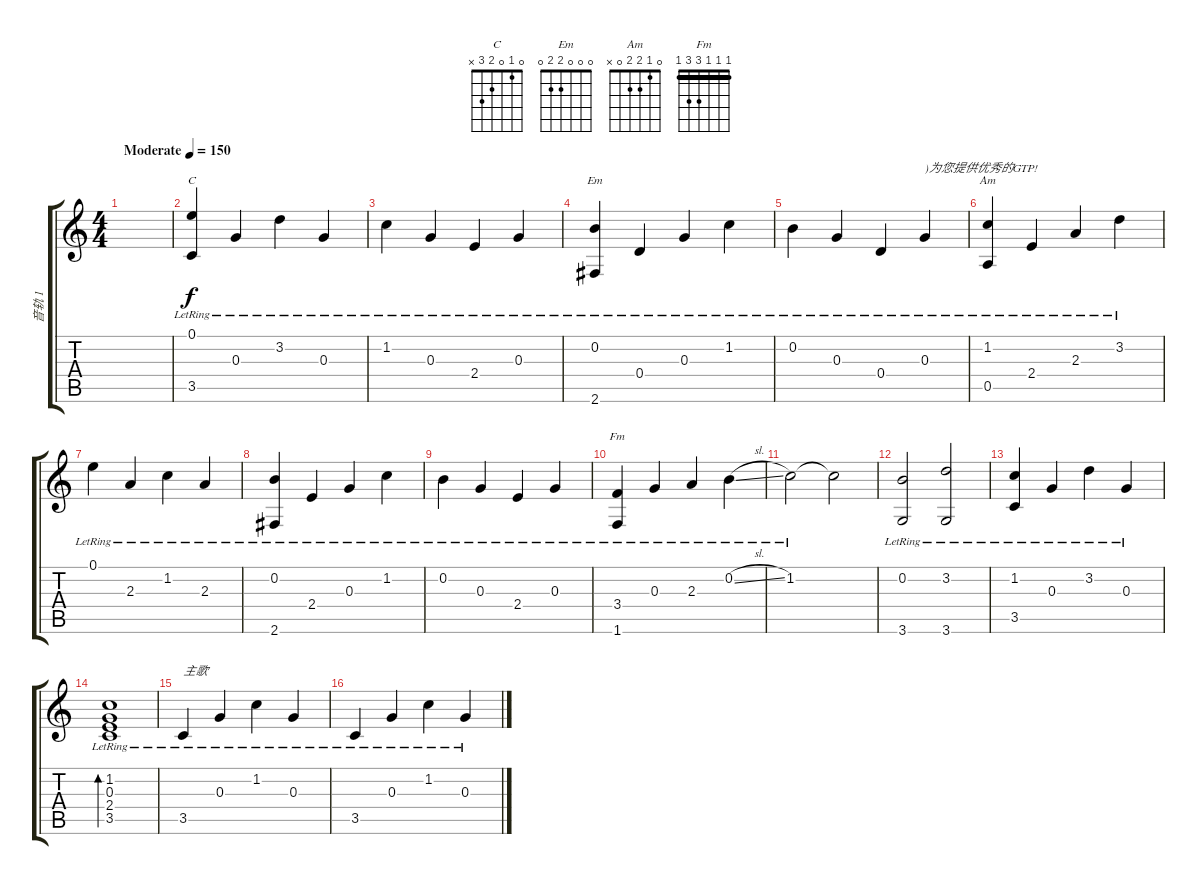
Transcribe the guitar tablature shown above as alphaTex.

\track ("音轨 1" "音轨 1") {instrument acousticguitarnylon}
\staff {score tabs}
\tuning (E4 B3 G3 D3 A2 E2) {hide}
\chord ("C" 0 1 0 2 3 x)
\chord ("Em" 0 0 0 2 2 0)
\chord ("Am" 0 1 2 2 0 x)
\chord ("Fm" 1 1 1 3 3 1) {barre 1}
\ts (4 4)
\tempo (150 "Moderate")
\clef g2
\ks c
|
(0.1{lr} 3.5{lr}).4{ch "C"} 0.3{lr}.4 3.2{lr}.4 0.3{lr}.4 |
1.2{lr}.4 0.3{lr}.4 2.4{lr}.4 0.3{lr}.4 |
(0.2{lr} 2.6{lr}).4{ch "Em"} 0.4{lr}.4 0.3{lr}.4 1.2{lr}.4 |
0.2{lr}.4 0.3{lr}.4 0.4{lr}.4 0.3{lr}.4{txt ")为您提供优秀的GTP!"} |
(1.2{lr} 0.5{lr}).4{ch "Am"} 2.4{lr}.4 2.3{lr}.4 3.2{lr}.4 |
0.1{lr}.4 2.3{lr}.4 1.2{lr}.4 2.3{lr}.4 |
(0.2{lr} 2.6{lr}).4 2.4{lr}.4 0.3{lr}.4 1.2{lr}.4 |
0.2{lr}.4 0.3{lr}.4 2.4{lr}.4 0.3{lr}.4 |
(3.4{lr} 1.6{lr}).4{ch "Fm"} 0.3{lr}.4 2.3{lr}.4 0.2{sl lr}.4 |
1.2{lr}.2 1.2{t}.2 |
(0.2{lr} 3.6{lr}).2 (3.2{lr} 3.6{lr}).2 |
(1.2{lr} 3.5{lr}).4 0.3{lr}.4 3.2{lr}.4 0.3{lr}.4 |
(1.2{lr} 0.3{lr} 2.4{lr} 3.5{lr}).1{bd 480} |
3.5{lr}.4{txt "主歌"} 0.3{lr}.4 1.2{lr}.4 0.3{lr}.4 |
3.5{lr}.4 0.3{lr}.4 1.2{lr}.4 0.3{lr}.4
